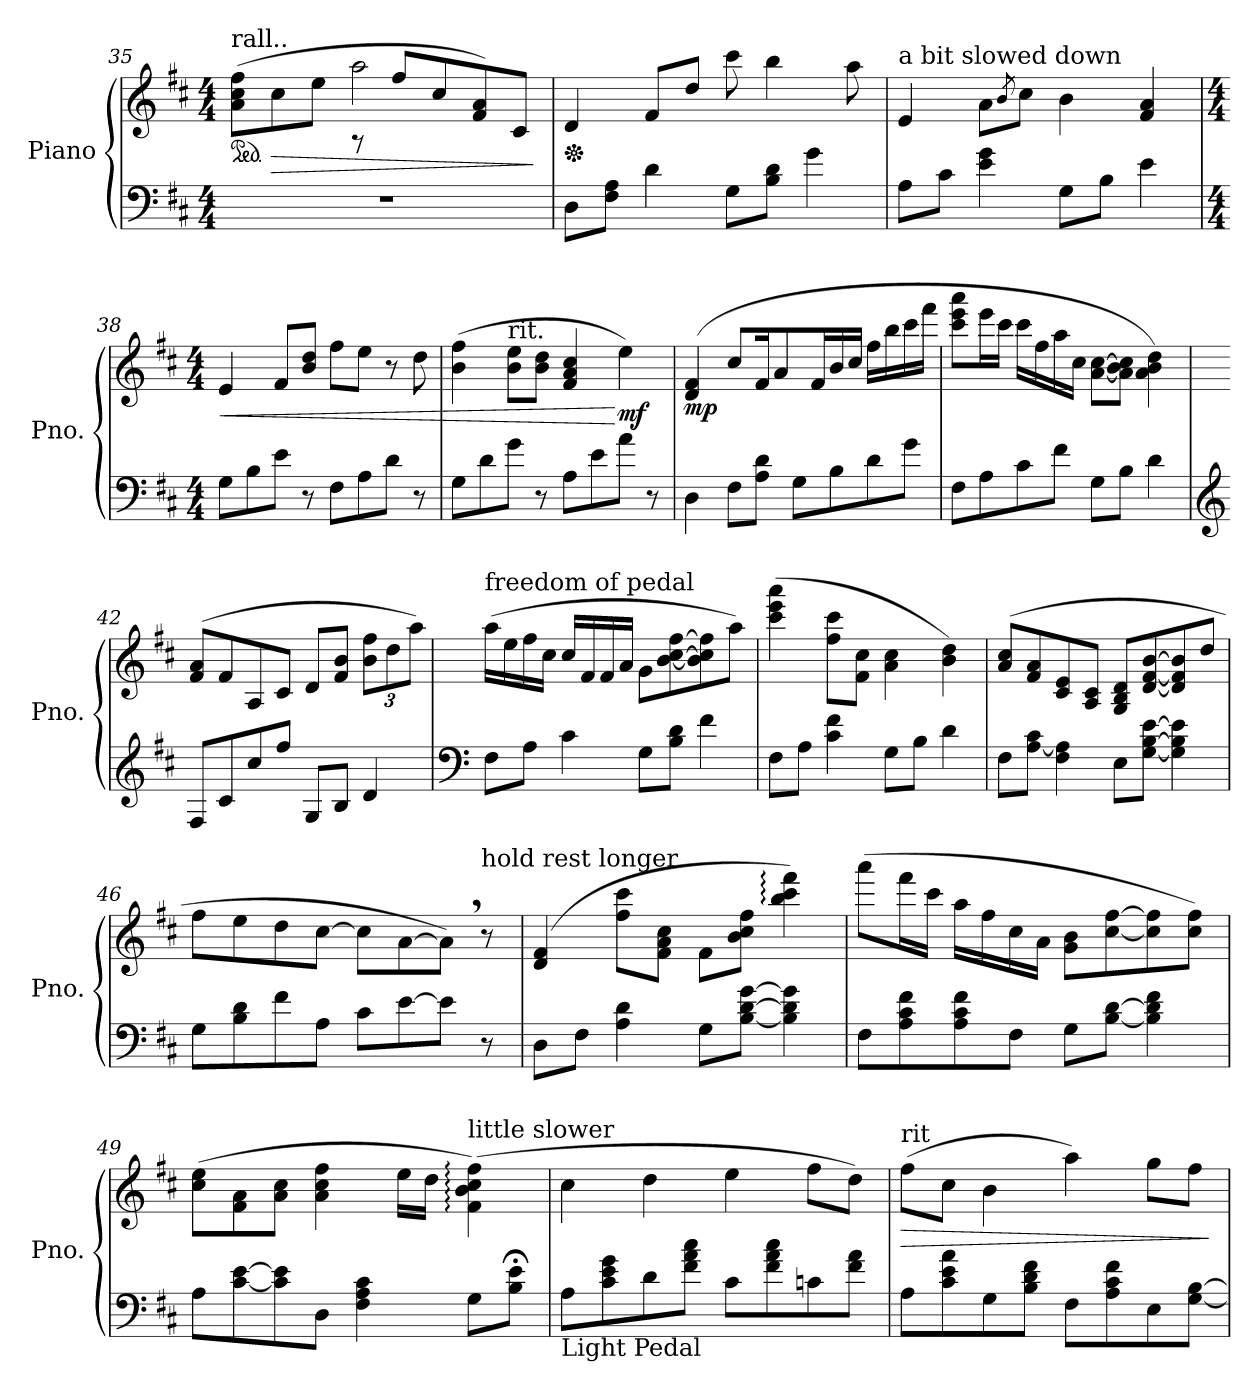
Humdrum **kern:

**kern	**kern	**dynam
*part1	*part1	*part1
*staff2	*staff1	*staff1/2
*I"Piano	*	*
*I'Pno.	*	*
*clefF4	*clefG2	*
*k[f#c#]	*k[f#c#]	*
*M4/4	*M4/4	*
*	*ped	*
=35	=35	=35
*	*^	*
!	!LO:TX:a:t=rall..	!	!
1r	(>8a\ 8cc#\ 8ff#\L	4.ryy	.
!	!	!	!LO:HP:b
.	8cc#\	.	>
.	8ee\J	.	.
*	*MM105	*	*
.	8rA	2aa\	.
.	8ff#/L	.	.
.	8cc#/	.	.
.	8f#/ 8a/)	.	.
.	8c#/J	8ryy	.
*	*v	*v	*
.	.	]
=36	=36	=36
*	*Xped	*
*	*MM68	*
8D\L	4d/	.
8F#\ 8A\J	.	.
4d\	8f#/L	.
.	8dd/J	.
8G\L	8ccc#\	.
8B\ 8d\J	4bb\	.
4g\	.	.
*	*MM65	*
.	8aa\	.
!!LO:LB:g=z
=37	=37	=37
!	!LO:TX:a:t=a bit slowed down	!
8A\L	4e/	.
8c#\J	.	.
4e\ 4g\	8a\L	.
.	8qb/	.
.	8cc#\J	.
8G\L	4b\	.
8B\J	.	.
4e\	4f#/ 4a/	.
=38	=38	=38
*M4/4	*M4/4	*
*	*MM64	*
!	!	!LO:HP:b
8G\L	4e/	<
8B\	.	.
8e\J	8f#/L	.
8r	8b/ 8dd/J	.
8F#\L	8ff#\L	.
8A\	8ee\J	.
8d\J	8r	.
8r	8dd\	.
=39	=39	=39
8G\L	(>4b\ 4ff#\	.
8d\	.	.
!	!LO:TX:a:t=rit.	!
8g\J	8b\ 8ee\L	.
*	*MM62	*
8r	8b\ 8dd\J	.
*	*MM60	*
8A\L	4f#/ 4a/ 4cc#/	.
8e\	.	.
*	*MM59	*
!	!	!LO:DY:n=1:b
8a\J	4ee\)	[ mf
8r	.	.
=40	=40	=40
*	*MM58	*
!	!	!LO:DY:b
4D\	(>4d/ 4f#/	mp
8F#\L	8cc#/L	.
8A\ 8d\J	16f#/K	.
.	8a/	.
8G\L	.	.
.	16f#/L	.
8B\	16b/	.
.	16cc#/JJ	.
8d\	16ff#\LL	.
.	16bb\	.
8g\J	16ccc#\	.
.	16fff#\JJ	.
!!LO:LB:g=z
=41	=41	=41
8F#\L	8ccc#\ 8eee\ 8aaa\L	.
8A\	16eee\L	.
.	16ccc#\JJ	.
8c#\	16ccc#\LL	.
.	16ff#\	.
8f#\J	16aa\	.
.	16cc#\JJ	.
8G\L	[8a\ [8cc#\L	.
8B\J	8a\] 8b\ 8cc#\]J	.
4d\	4a\ 4b\ 4dd\)	.
=42	=42	=42
*clefG2	*	*
8F#/L	(>8f#/ 8a/L	.
8c#/	8f#/	.
8cc#/	8A/	.
8ff#/J	8c#/J	.
8G/L	8d/L	.
8B/J	8f#/ 8b/J	.
*	*Xbrackettup	*
4d/	12b\ 12ff#\L	.
.	12dd\	.
.	12aa\J)	.
=43	=43	=43
*clefF4	*	*
!	!LO:TX:a:t=freedom of pedal	!
8F#\L	(>16aa\LL	.
.	16ee\	.
8A\J	16ff#\	.
.	16cc#\JJ	.
4c#\	16cc#/LL	.
.	16f#/	.
.	16f#/	.
.	16a/JJ	.
8G\L	8g\L	.
8B\ 8d\J	[8b\ [8cc#\ [8ff#\	.
4f#\	8b\] 8cc#\] 8ff#\]	.
.	8aa\J)	.
=44	=44	=44
8F#\L	(>4ccc#\ 4eee\ 4aaa\	.
8A\J	.	.
4c#\ 4f#\	8ff#\ 8ccc#\L	.
.	8f#\ 8cc#\J	.
8G\L	4a\ 4cc#\	.
8B\J	.	.
4d\	4b\ 4dd\)	.
!!LO:PB:g=z
=45	=45	=45
8F#\L	(>8a/ 8cc#/L	.
[8A\ 8c#\J	8f#/ 8a/	.
4F#\ 4A\]	8c#/ 8e/	.
.	8A/ 8c#/J	.
8E\L	8G/ 8B/ 8d/L	.
[8G\ [8B\ [8e\J	[8d/ [8f#/ [8b/	.
4G\] 4B\] 4e\]	8d/] 8f#/] 8b/]	.
.	8dd/J	.
=46	=46	=46
8G\L	8ff#\L	.
8B\ 8d\	8ee\	.
8f#\	8dd\	.
8A\J	[8cc#\J	.
8c#\L	8cc#\L]	.
[8e\	[8a\	.
8e\J]	8a,\J])	.
!	!LO:TX:a:t=hold rest longer	!
8r	8r	.
=47	=47	=47
8D\L	(>4d/ 4f#/	.
8F#\J	.	.
4A\ 4d\	8ff#\ 8ccc#\L	.
.	8f#\ 8a\ 8cc#\J	.
8G\L	8f#\L	.
[8B\ [8d\ [8g\J	8b\ 8cc#\ 8ff#\J	.
4B\] 4d\] 4g\]	4bb\: 4ccc#\: 4fff#\:)	.
=48	=48	=48
8F#\L	(>8aaa\L	.
8A\ 8c#\ 8f#\	16fff#\L	.
.	16ccc#\JJ	.
8A\ 8c#\ 8f#\	16aa\LL	.
.	16ff#\	.
8F#\J	16cc#\	.
.	16a\JJ	.
8G\L	8g\ 8b\L	.
[8B\ [8d\J	[8cc#\ [8ff#\	.
4B\] 4d\] 4f#\	8cc#\] 8ff#\]	.
.	8cc#\ 8ff#\J)	.
!!LO:LB:g=z
=49	=49	=49
8A\L	(>8cc#\ 8ee\L	.
[8c#\ [8e\	8f#\ 8a\	.
8c#\] 8e\]	8a\ 8cc#\J	.
8D\J	4a\ 4cc#\ 4ff#\	.
4F#\ 4A\ 4c#\	.	.
.	16ee\LL	.
.	16dd\JJ	.
!	!LO:TX:a:t=little slower	!
8G\L	(>4f#\: 4b\: 4cc#\: 4ff#\:)	.
8B\;< 8e\;<J	.	.
=50	=50	=50
*	*MM56	*
!LO:TX:b:t=Light Pedal	!	!
8A\L	4cc#\	.
8c#\ 8e\ 8g\	.	.
8d\	4dd\	.
8f#\ 8a\ 8cc#\J	.	.
8c#\L	4ee\	.
8f#\ 8a\ 8cc#\	.	.
8cn\	8ff#\L	.
8f#\ 8a\J	8dd\J)	.
=51	=51	=51
!	!LO:TX:a:t=rit	!
!	!	!LO:HP:b
8A\L	(>8ff#\L	>
8c#\ 8e\ 8a\	8cc#\J	.
8G\	4b\	.
8B\ 8d\ 8f#\J	.	.
*	*MM50	*
8F#\L	4aa\)	.
8A\ 8c#\ 8f#\	.	.
8E\	8gg\L	.
[8G\ [8B\J	8ff#\J	.
.	.	]
=	=	=
*-	*-	*-
